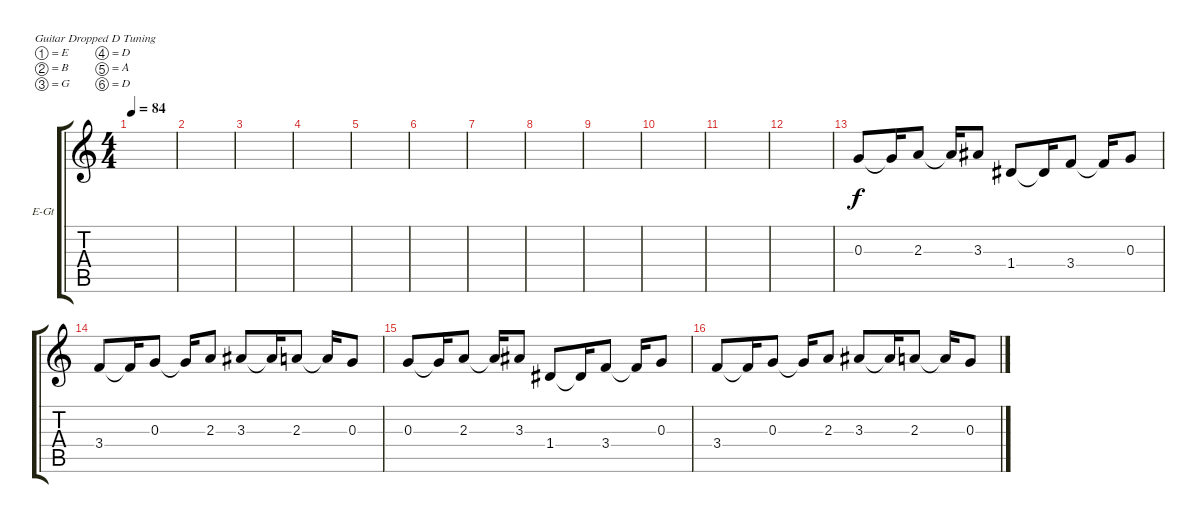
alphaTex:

\defaultSystemsLayout 4
\bracketExtendMode groupsimilarinstruments
\firstSystemTrackNameOrientation horizontal
\otherSystemsTrackNameOrientation horizontal
\track ("Electric Guitar" "E-Gt") {instrument distortionguitar}
\staff {score tabs}
\tuning (E4 B3 G3 D3 A2 D2)
\ts (4 4)
\tempo 84
\clef g2
\scale
0.333333
\ks c
|
\scale
0.333333 |
\scale
0.333333 |
\scale
0.333333 |
\scale
0.333333 |
\scale
0.333333 |
\scale
0.333333 |
\scale
0.333333 |
\scale
0.333333 |
\scale
0.333333 |
\scale
0.333333 |
\scale
0.333333 |
\scale
0.333333 0.3.8 0.3{t}.16 2.3.8 2.3{t}.16 3.3.8 1.4.8 1.4{t}.16 3.4.8 3.4{t}.16 0.3.8 |
\scale
0.333333 3.4.8 3.4{t}.16 0.3.8 0.3{t}.16 2.3.8 3.3.8 3.3{t}.16 2.3.8 2.3{t}.16 0.3.8 |
\scale
0.333333 0.3.8 0.3{t}.16 2.3.8 2.3{t}.16 3.3.8 1.4.8 1.4{t}.16 3.4.8 3.4{t}.16 0.3.8 |
\scale
0.333333 3.4.8 3.4{t}.16 0.3.8 0.3{t}.16 2.3.8 3.3.8 3.3{t}.16 2.3.8 2.3{t}.16 0.3.8
